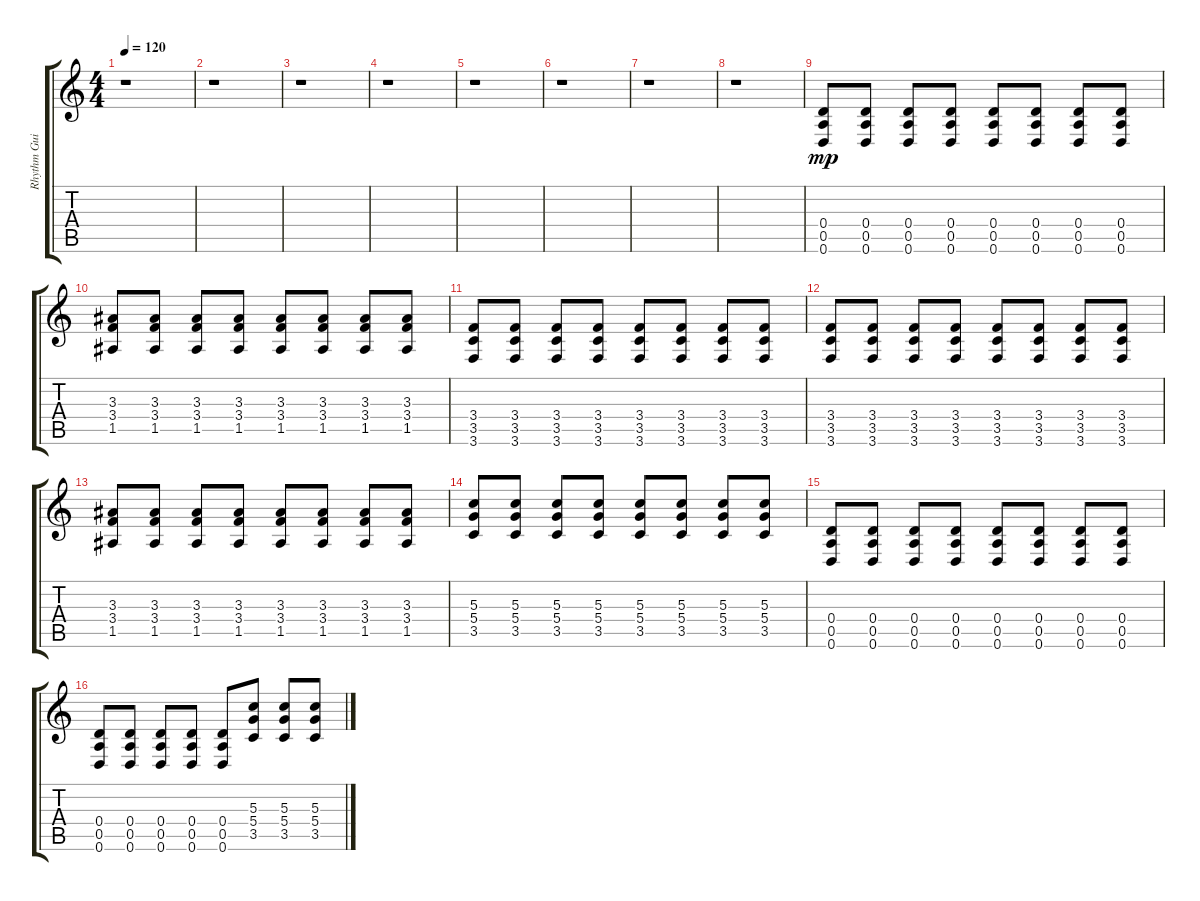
\track ("Rhythm Guitar - Sascha Paeth" "Rhythm Gui") {instrument distortionguitar}
\staff {score tabs}
\tuning (E4 B3 G3 D3 A2 D2) {hide}
\ts (4 4)
\tempo 120
\clef g2
\ks c
r.1{dy mp} |
r.1 |
r.1 |
r.1 |
r.1 |
r.1 |
r.1 |
r.1 |
(0.4 0.5 0.6).8 (0.4 0.5 0.6).8 (0.4 0.5 0.6).8 (0.4 0.5 0.6).8 (0.4 0.5 0.6).8 (0.4 0.5 0.6).8 (0.4 0.5 0.6).8 (0.4 0.5 0.6).8 |
(3.3 3.4 1.5).8 (3.3 3.4 1.5).8 (3.3 3.4 1.5).8 (3.3 3.4 1.5).8 (3.3 3.4 1.5).8 (3.3 3.4 1.5).8 (3.3 3.4 1.5).8 (3.3 3.4 1.5).8 |
(3.4 3.5 3.6).8 (3.4 3.5 3.6).8 (3.4 3.5 3.6).8 (3.4 3.5 3.6).8 (3.4 3.5 3.6).8 (3.4 3.5 3.6).8 (3.4 3.5 3.6).8 (3.4 3.5 3.6).8 |
(3.4 3.5 3.6).8 (3.4 3.5 3.6).8 (3.4 3.5 3.6).8 (3.4 3.5 3.6).8 (3.4 3.5 3.6).8 (3.4 3.5 3.6).8 (3.4 3.5 3.6).8 (3.4 3.5 3.6).8 |
(3.3 3.4 1.5).8 (3.3 3.4 1.5).8 (3.3 3.4 1.5).8 (3.3 3.4 1.5).8 (3.3 3.4 1.5).8 (3.3 3.4 1.5).8 (3.3 3.4 1.5).8 (3.3 3.4 1.5).8 |
(5.3 5.4 3.5).8 (5.3 5.4 3.5).8 (5.3 5.4 3.5).8 (5.3 5.4 3.5).8 (5.3 5.4 3.5).8 (5.3 5.4 3.5).8 (5.3 5.4 3.5).8 (5.3 5.4 3.5).8 |
(0.4 0.5 0.6).8 (0.4 0.5 0.6).8 (0.4 0.5 0.6).8 (0.4 0.5 0.6).8 (0.4 0.5 0.6).8 (0.4 0.5 0.6).8 (0.4 0.5 0.6).8 (0.4 0.5 0.6).8 |
(0.4 0.5 0.6).8 (0.4 0.5 0.6).8 (0.4 0.5 0.6).8 (0.4 0.5 0.6).8 (0.4 0.5 0.6).8 (5.3 5.4 3.5).8 (5.3 5.4 3.5).8 (5.3 5.4 3.5).8
